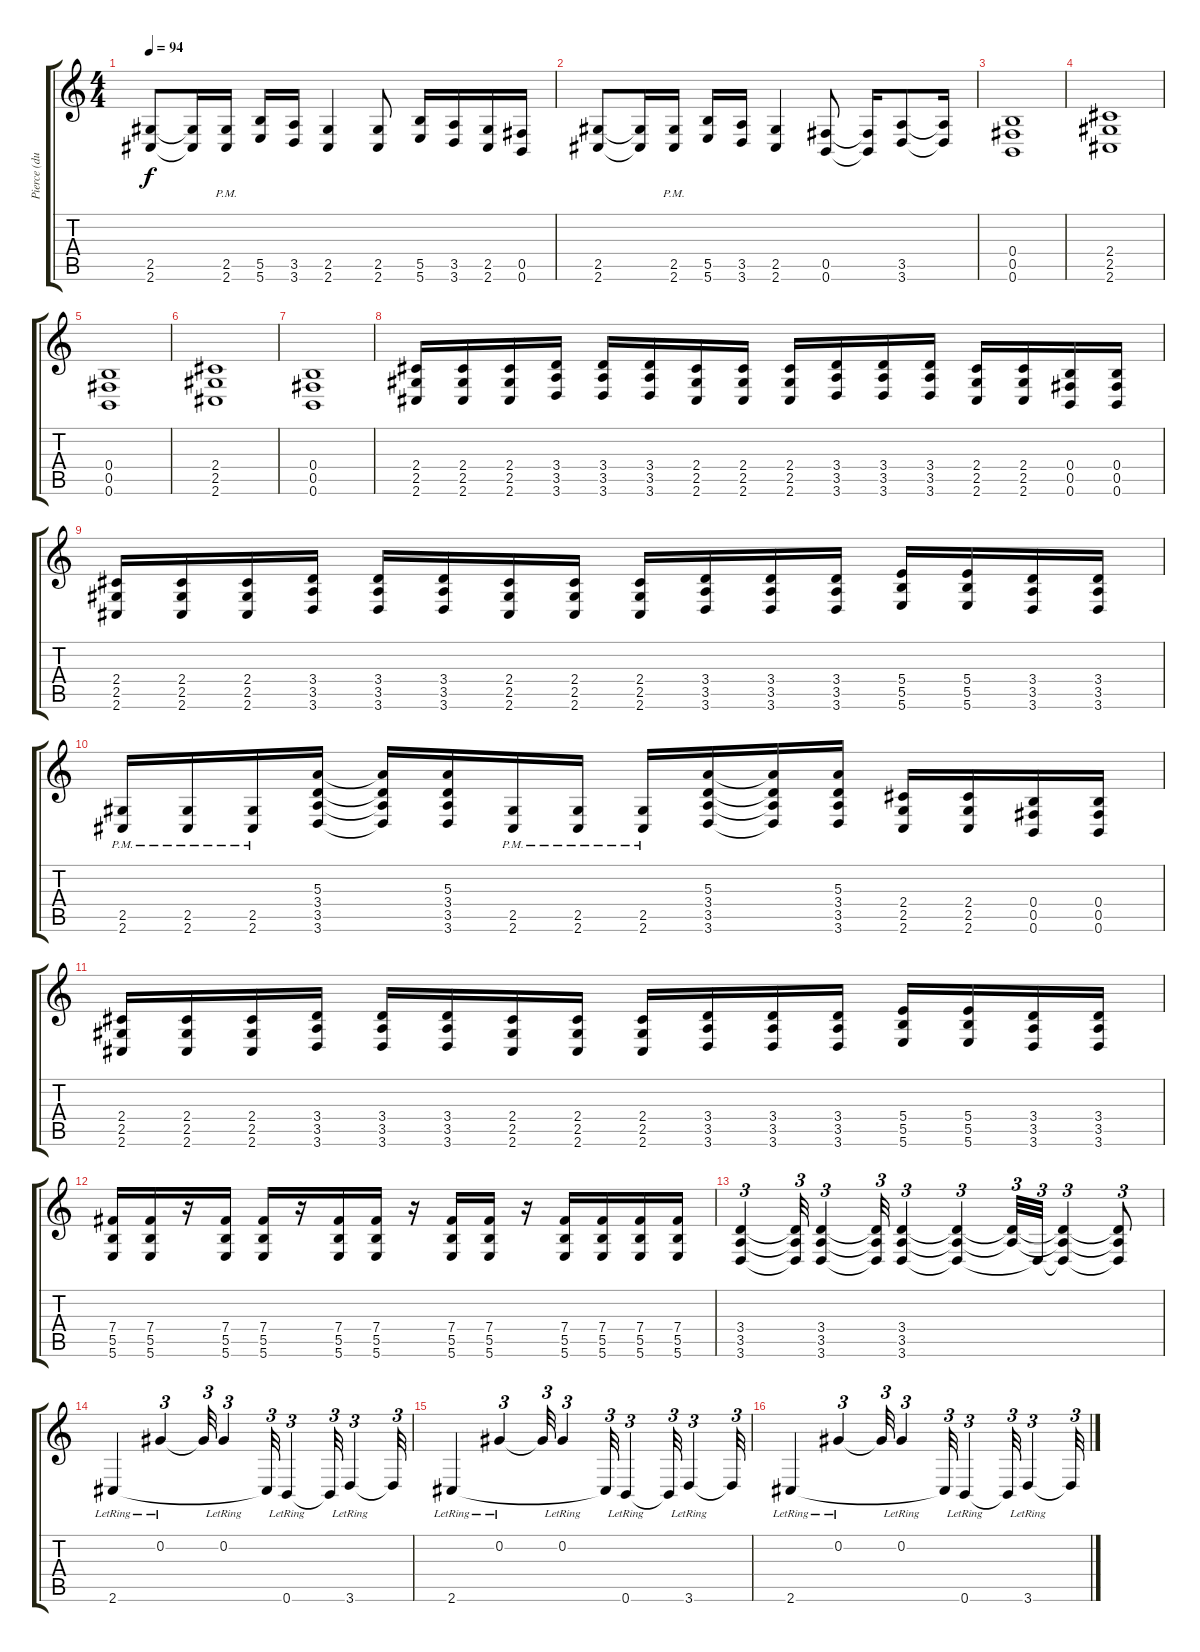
\track ("Pierce (dub)" "Pierce (du") {instrument distortionguitar}
\staff {score tabs}
\tuning (Db4 Ab3 E3 B2 Gb2 B1) {hide}
\ts (4 4)
\tempo 94
\clef g2
\ks c
(2.5 2.6).8{dy f} (2.5{t} 2.6{t}).16 (2.5{pm} 2.6).16 (5.5 5.6).16 (3.5 3.6).16 (2.5 2.6).4 (2.5 2.6).8 (5.5 5.6).16 (3.5 3.6).16 (2.5 2.6).16 (0.5 0.6).16 |
(2.5 2.6).8 (2.5{t} 2.6{t}).16 (2.5{pm} 2.6).16 (5.5 5.6).16 (3.5 3.6).16 (2.5 2.6).4 (0.5 0.6).8 (0.5{t} 0.6{t}).16 (3.5 3.6).8 (3.5{t} 3.6{t}).16 |
(0.4 0.5 0.6).1 |
(2.4 2.5 2.6).1 |
(0.4 0.5 0.6).1 |
(2.4 2.5 2.6).1 |
(0.4 0.5 0.6).1 |
(2.4 2.5 2.6).16 (2.4 2.5 2.6).16 (2.4 2.5 2.6).16 (3.4 3.5 3.6).16 (3.4 3.5 3.6).16 (3.4 3.5 3.6).16 (2.4 2.5 2.6).16 (2.4 2.5 2.6).16 (2.4 2.5 2.6).16 (3.4 3.5 3.6).16 (3.4 3.5 3.6).16 (3.4 3.5 3.6).16 (2.4 2.5 2.6).16 (2.4 2.5 2.6).16 (0.4 0.5 0.6).16 (0.4 0.5 0.6).16 |
(2.4 2.5 2.6).16 (2.4 2.5 2.6).16 (2.4 2.5 2.6).16 (3.4 3.5 3.6).16 (3.4 3.5 3.6).16 (3.4 3.5 3.6).16 (2.4 2.5 2.6).16 (2.4 2.5 2.6).16 (2.4 2.5 2.6).16 (3.4 3.5 3.6).16 (3.4 3.5 3.6).16 (3.4 3.5 3.6).16 (5.4 5.5 5.6).16 (5.4 5.5 5.6).16 (3.4 3.5 3.6).16 (3.4 3.5 3.6).16 |
(2.5{pm} 2.6{pm}).16 (2.5{pm} 2.6{pm}).16 (2.5{pm} 2.6{pm}).16 (5.3 3.4 3.5 3.6).16 (5.3{t} 3.4{t} 3.5{t} 3.6{t}).16 (5.3 3.4 3.5 3.6).16 (2.5{pm} 2.6{pm}).16 (2.5{pm} 2.6{pm}).16 (2.5{pm} 2.6{pm}).16 (5.3 3.4 3.5 3.6).16 (5.3{t} 3.4{t} 3.5{t} 3.6{t}).16 (5.3 3.4 3.5 3.6).16 (2.4 2.5 2.6).16 (2.4 2.5 2.6).16 (0.4 0.5 0.6).16 (0.4 0.5 0.6).16 |
(2.4 2.5 2.6).16 (2.4 2.5 2.6).16 (2.4 2.5 2.6).16 (3.4 3.5 3.6).16 (3.4 3.5 3.6).16 (3.4 3.5 3.6).16 (2.4 2.5 2.6).16 (2.4 2.5 2.6).16 (2.4 2.5 2.6).16 (3.4 3.5 3.6).16 (3.4 3.5 3.6).16 (3.4 3.5 3.6).16 (5.4 5.5 5.6).16 (5.4 5.5 5.6).16 (3.4 3.5 3.6).16 (3.4 3.5 3.6).16 |
(7.4 5.5 5.6).16 (7.4 5.5 5.6).16 r.16 (7.4 5.5 5.6).16 (7.4 5.5 5.6).16 r.16 (7.4 5.5 5.6).16 (7.4 5.5 5.6).16 r.16 (7.4 5.5 5.6).16 (7.4 5.5 5.6).16 r.16 (7.4 5.5 5.6).16 (7.4 5.5 5.6).16 (7.4 5.5 5.6).16 (7.4 5.5 5.6).16 |
(3.4 3.5 3.6).4{tu (3 2)} (3.4{t} 3.5{t} 3.6{t}).32{tu (3 2)} (3.4 3.5 3.6).4{tu (3 2)} (3.4{t} 3.5{t} 3.6{t}).32{tu (3 2)} (3.4 3.5 3.6).4{tu (3 2)} (3.4{t} 3.5{t} 3.6{t}).4{tu (3 2)} (3.4{t} 3.5{t}).32{tu (3 2)} 3.6{t}.32{tu (3 2)} (3.4{t} 3.5{t} 3.6{t}).4{tu (3 2)} (3.4{t} 3.5{t} 3.6{t}).8{tu (3 2)} |
2.6{lr}.4 0.2{lr}.4{tu (3 2)} 0.2{t}.32{tu (3 2)} 0.2{lr}.4{tu (3 2)} 2.6{t}.32{tu (3 2)} 0.6{lr}.4{tu (3 2)} 0.6{t}.32{tu (3 2)} 3.6{lr}.4{tu (3 2)} 3.6{t}.32{tu (3 2)} |
2.6{lr}.4 0.2{lr}.4{tu (3 2)} 0.2{t}.32{tu (3 2)} 0.2{lr}.4{tu (3 2)} 2.6{t}.32{tu (3 2)} 0.6{lr}.4{tu (3 2)} 0.6{t}.32{tu (3 2)} 3.6{lr}.4{tu (3 2)} 3.6{t}.32{tu (3 2)} |
2.6{lr}.4 0.2{lr}.4{tu (3 2)} 0.2{t}.32{tu (3 2)} 0.2{lr}.4{tu (3 2)} 2.6{t}.32{tu (3 2)} 0.6{lr}.4{tu (3 2)} 0.6{t}.32{tu (3 2)} 3.6{lr}.4{tu (3 2)} 3.6{t}.32{tu (3 2)}
